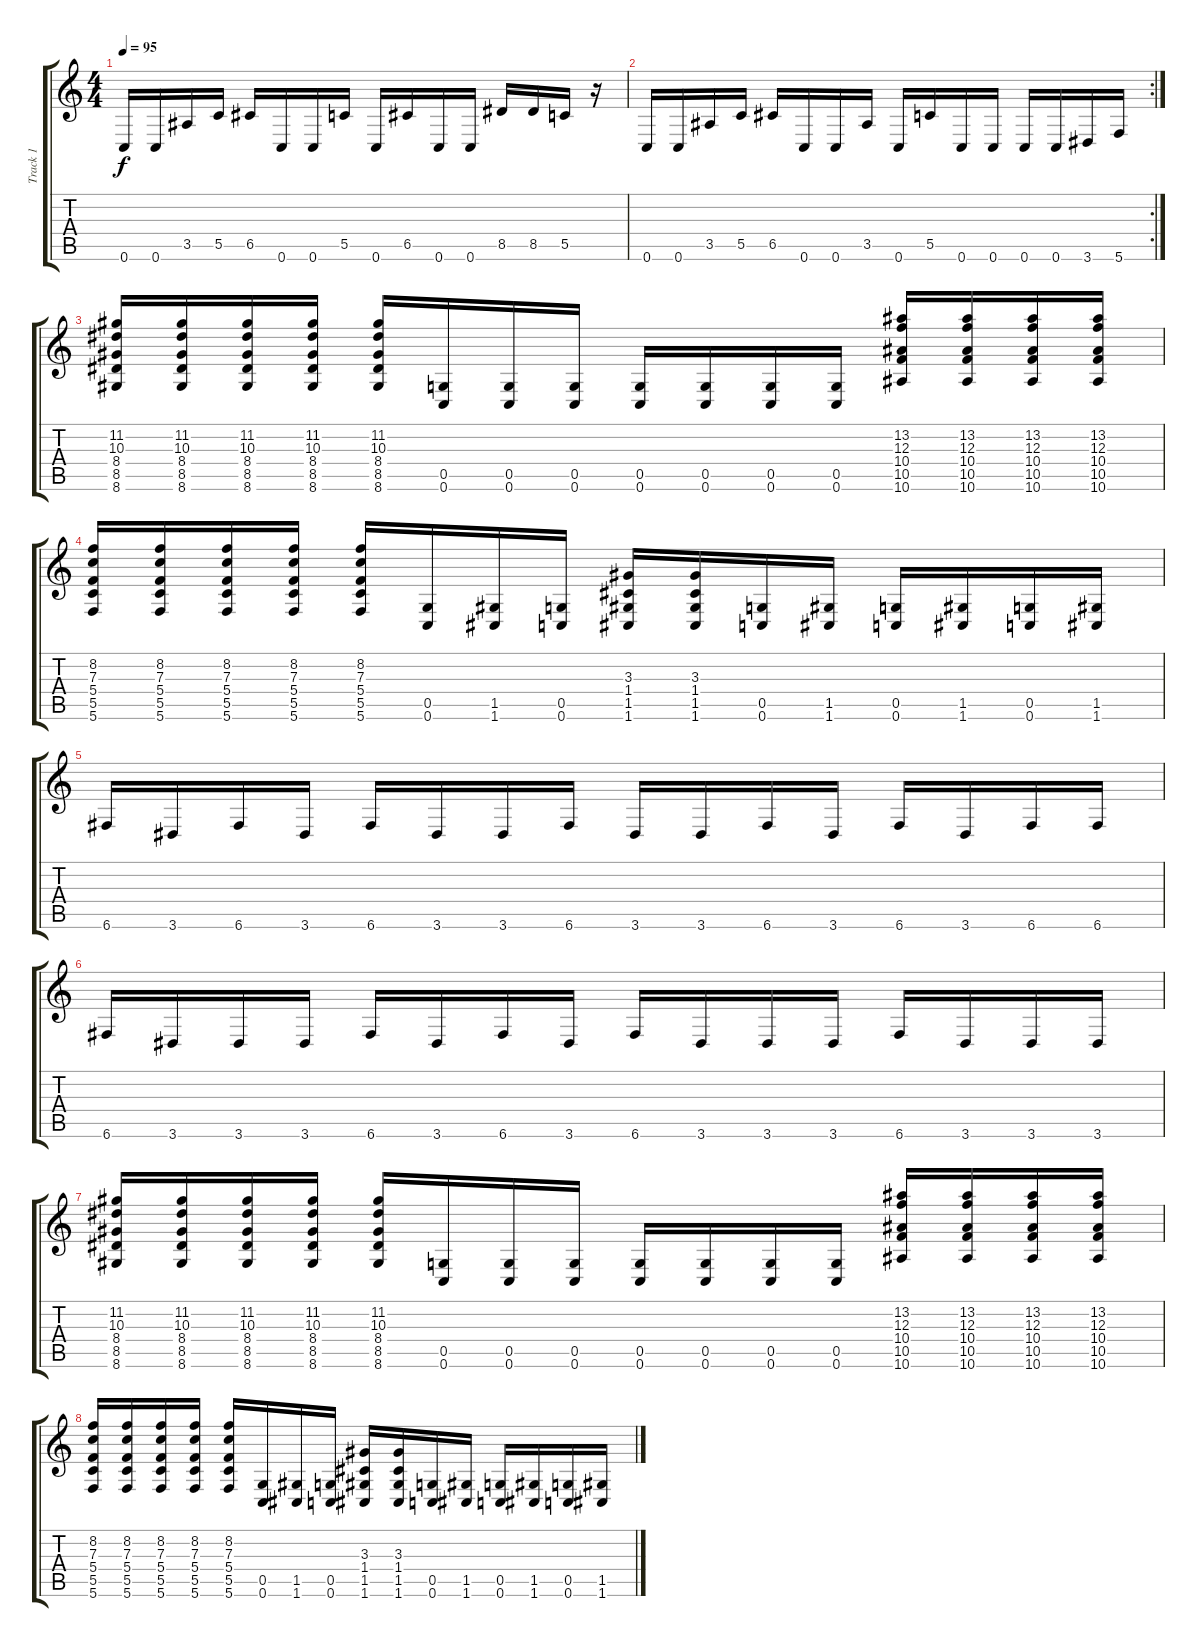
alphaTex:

\track ("Track 1" "Track 1") {instrument distortionguitar}
\staff {score tabs}
\tuning (D4 A3 F3 C3 G2 C2) {hide}
\ts (4 4)
\tempo 95
\clef g2
\ks c
0.6.16{dy f} 0.6.16 3.5.16 5.5.16 6.5.16 0.6.16 0.6.16 5.5.16 0.6.16 6.5.16 0.6.16 0.6.16 8.5.16 8.5.16 5.5.16 r.16 |
\rc 2
0.6.16 0.6.16 3.5.16 5.5.16 6.5.16 0.6.16 0.6.16 3.5.16 0.6.16 5.5.16 0.6.16 0.6.16 0.6.16 0.6.16 3.6.16 5.6.16 |
(11.2 10.3 8.4 8.5 8.6).16 (11.2 10.3 8.4 8.5 8.6).16 (11.2 10.3 8.4 8.5 8.6).16 (11.2 10.3 8.4 8.5 8.6).16 (11.2 10.3 8.4 8.5 8.6).16 (0.5 0.6).16 (0.5 0.6).16 (0.5 0.6).16 (0.5 0.6).16 (0.5 0.6).16 (0.5 0.6).16 (0.5 0.6).16 (13.2 12.3 10.4 10.5 10.6).16 (13.2 12.3 10.4 10.5 10.6).16 (13.2 12.3 10.4 10.5 10.6).16 (13.2 12.3 10.4 10.5 10.6).16 |
(8.2 7.3 5.4 5.5 5.6).16 (8.2 7.3 5.4 5.5 5.6).16 (8.2 7.3 5.4 5.5 5.6).16 (8.2 7.3 5.4 5.5 5.6).16 (8.2 7.3 5.4 5.5 5.6).16 (0.5 0.6).16 (1.5 1.6).16 (0.5 0.6).16 (3.3 1.4 1.5 1.6).16 (3.3 1.4 1.5 1.6).16 (0.5 0.6).16 (1.5 1.6).16 (0.5 0.6).16 (1.5 1.6).16 (0.5 0.6).16 (1.5 1.6).16 |
6.6.16 3.6.16 6.6.16 3.6.16 6.6.16 3.6.16 3.6.16 6.6.16 3.6.16 3.6.16 6.6.16 3.6.16 6.6.16 3.6.16 6.6.16 6.6.16 |
6.6.16 3.6.16 3.6.16 3.6.16 6.6.16 3.6.16 6.6.16 3.6.16 6.6.16 3.6.16 3.6.16 3.6.16 6.6.16 3.6.16 3.6.16 3.6.16 |
(11.2 10.3 8.4 8.5 8.6).16 (11.2 10.3 8.4 8.5 8.6).16 (11.2 10.3 8.4 8.5 8.6).16 (11.2 10.3 8.4 8.5 8.6).16 (11.2 10.3 8.4 8.5 8.6).16 (0.5 0.6).16 (0.5 0.6).16 (0.5 0.6).16 (0.5 0.6).16 (0.5 0.6).16 (0.5 0.6).16 (0.5 0.6).16 (13.2 12.3 10.4 10.5 10.6).16 (13.2 12.3 10.4 10.5 10.6).16 (13.2 12.3 10.4 10.5 10.6).16 (13.2 12.3 10.4 10.5 10.6).16 |
(8.2 7.3 5.4 5.5 5.6).16 (8.2 7.3 5.4 5.5 5.6).16 (8.2 7.3 5.4 5.5 5.6).16 (8.2 7.3 5.4 5.5 5.6).16 (8.2 7.3 5.4 5.5 5.6).16 (0.5 0.6).16 (1.5 1.6).16 (0.5 0.6).16 (3.3 1.4 1.5 1.6).16 (3.3 1.4 1.5 1.6).16 (0.5 0.6).16 (1.5 1.6).16 (0.5 0.6).16 (1.5 1.6).16 (0.5 0.6).16 (1.5 1.6).16
